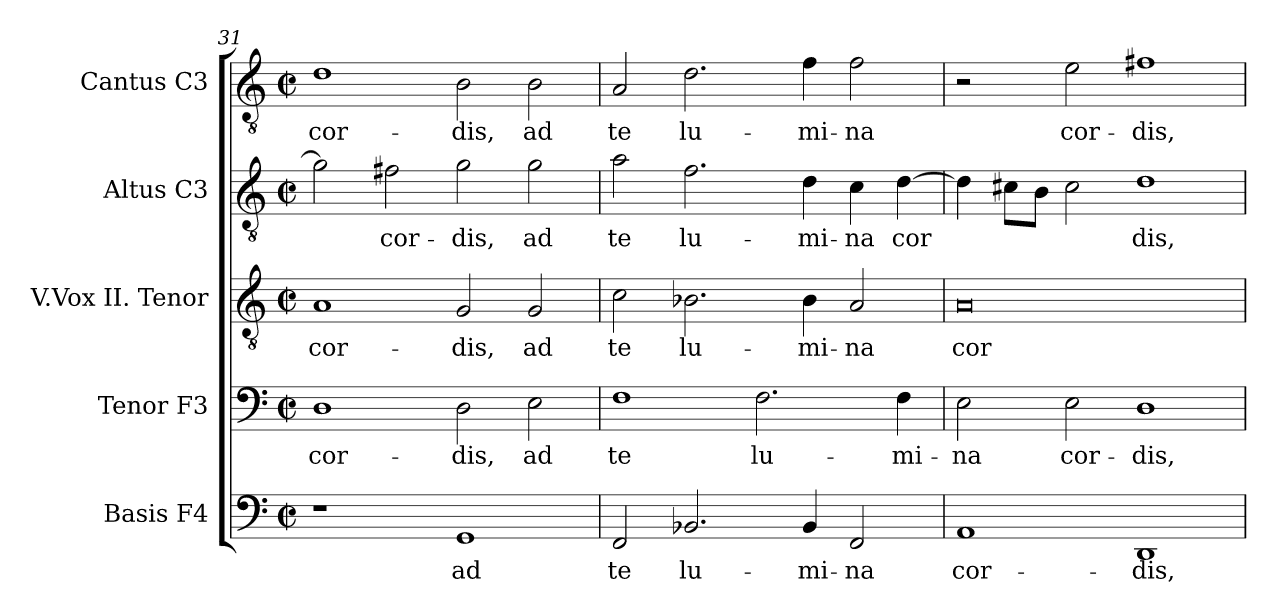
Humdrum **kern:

**kern	**text	**kern	**text	**kern	**text	**kern	**text	**kern	**text
*part5	*part5	*part4	*part4	*part3	*part3	*part2	*part2	*part1	*part1
*staff5	*staff5	*staff4	*staff4	*staff3	*staff3	*staff2	*staff2	*staff1	*staff1
*I"Basis  F4	*	*I"Tenor  F3	*	*I"V.Vox  II. Tenor	*	*I"Altus  C3	*	*I"Cantus  C3	*
*I'B	*	*I'T	*	*	*	*I'A	*	*I'C	*
*clefF4	*	*clefF4	*	*clefGv2	*	*clefGv2	*	*clefGv2	*
*k[]	*	*k[]	*	*k[]	*	*k[]	*	*k[]	*
*C:	*	*C:	*	*C:	*	*C:	*	*C:	*
*M2/2	*	*M2/2	*	*M2/2	*	*M2/2	*	*M2/2	*
*met(c|)	*	*met(c|)	*	*met(c|)	*	*met(c|)	*	*met(c|)	*
=31	=31	=31	=31	=31	=31	=31	=31	=31	=31
!	!	!	!LO:LY:b:cj	!	!LO:LY:b:rj	!	!LO:LY:b:cj	!	!LO:LY:b:cj
1r	.	1D	cor-	1A	cor-	2g\]	.	1d	cor-
!	!	!	!	!	!	!	!LO:LY:b:cj	!	!
.	.	.	.	.	.	2f#X\	cor-	.	.
!	!LO:LY:b:cj	!	!LO:LY:b:cj	!	!LO:LY:b:rj	!	!LO:LY:b:cj	!	!LO:LY:b:cj
1GG	ad	2D\	-dis,	2G/	-dis,	2g\	-dis,	2B\	-dis,
!	!	!	!LO:LY:b:cj	!	!LO:LY:b:rj	!	!LO:LY:b:cj	!	!LO:LY:b:cj
.	.	2E\	ad	2G/	ad	2g\	ad	2B\	ad
=32	=32	=32	=32	=32	=32	=32	=32	=32	=32
!	!LO:LY:b:cj	!	!LO:LY:b:cj	!	!LO:LY:b:rj	!	!LO:LY:b:cj	!	!LO:LY:b:cj
2FF/	te	1F	te	2c\	te	2a\	te	2A/	te
!	!LO:LY:b:cj	!	!	!	!LO:LY:b:rj	!	!LO:LY:b:cj	!	!LO:LY:b:cj
2.BB-X/	lu-	.	.	2.B-X\	lu-	2.f\	lu-	2.d\	lu-
!	!	!	!LO:LY:b:cj	!	!	!	!	!	!
.	.	2.F\	lu-	.	.	.	.	.	.
!	!LO:LY:b:cj	!	!	!	!LO:LY:b:rj	!	!LO:LY:b:cj	!	!LO:LY:b:cj
4BB-/	-mi-	.	.	4B-\	-mi-	4d\	-mi-	4f\	-mi-
!	!LO:LY:b:cj	!	!	!	!LO:LY:b:rj	!	!LO:LY:b:cj	!	!LO:LY:b:cj
2FF/	-na	.	.	2A/	-na	4c\	-na	2f\	-na
!	!	!	!LO:LY:b:cj	!	!	!	!LO:LY:b:cj	!	!
.	.	4F\	-mi-	.	.	[>4d\	cor-	.	.
=33	=33	=33	=33	=33	=33	=33	=33	=33	=33
!	!LO:LY:b:cj	!	!LO:LY:b:cj	!	!LO:LY:b:rj	!	!LO:LY:b:cj	!	!
1AA	cor-	2E\	-na	0A	cor-	4d\]	--	2r	.
!	!	!	!	!	!	!	!LO:LY:b:cj	!	!
.	.	.	.	.	.	8c#X\L	--	.	.
!	!	!	!	!	!	!	!LO:LY:b:cj	!	!
.	.	.	.	.	.	8B\J	--	.	.
!	!	!	!LO:LY:b:cj	!	!	!	!LO:LY:b:cj	!	!LO:LY:b:cj
.	.	2E\	cor-	.	.	2c#\	--	2e\	cor-
!	!LO:LY:b:cj	!	!LO:LY:b:cj	!	!	!	!LO:LY:b:cj	!	!LO:LY:b:cj
1DD	-dis,	1D	-dis,	.	.	1d	-dis,	1f#X	-dis,
=	=	=	=	=	=	=	=	=	=
*-	*-	*-	*-	*-	*-	*-	*-	*-	*-
